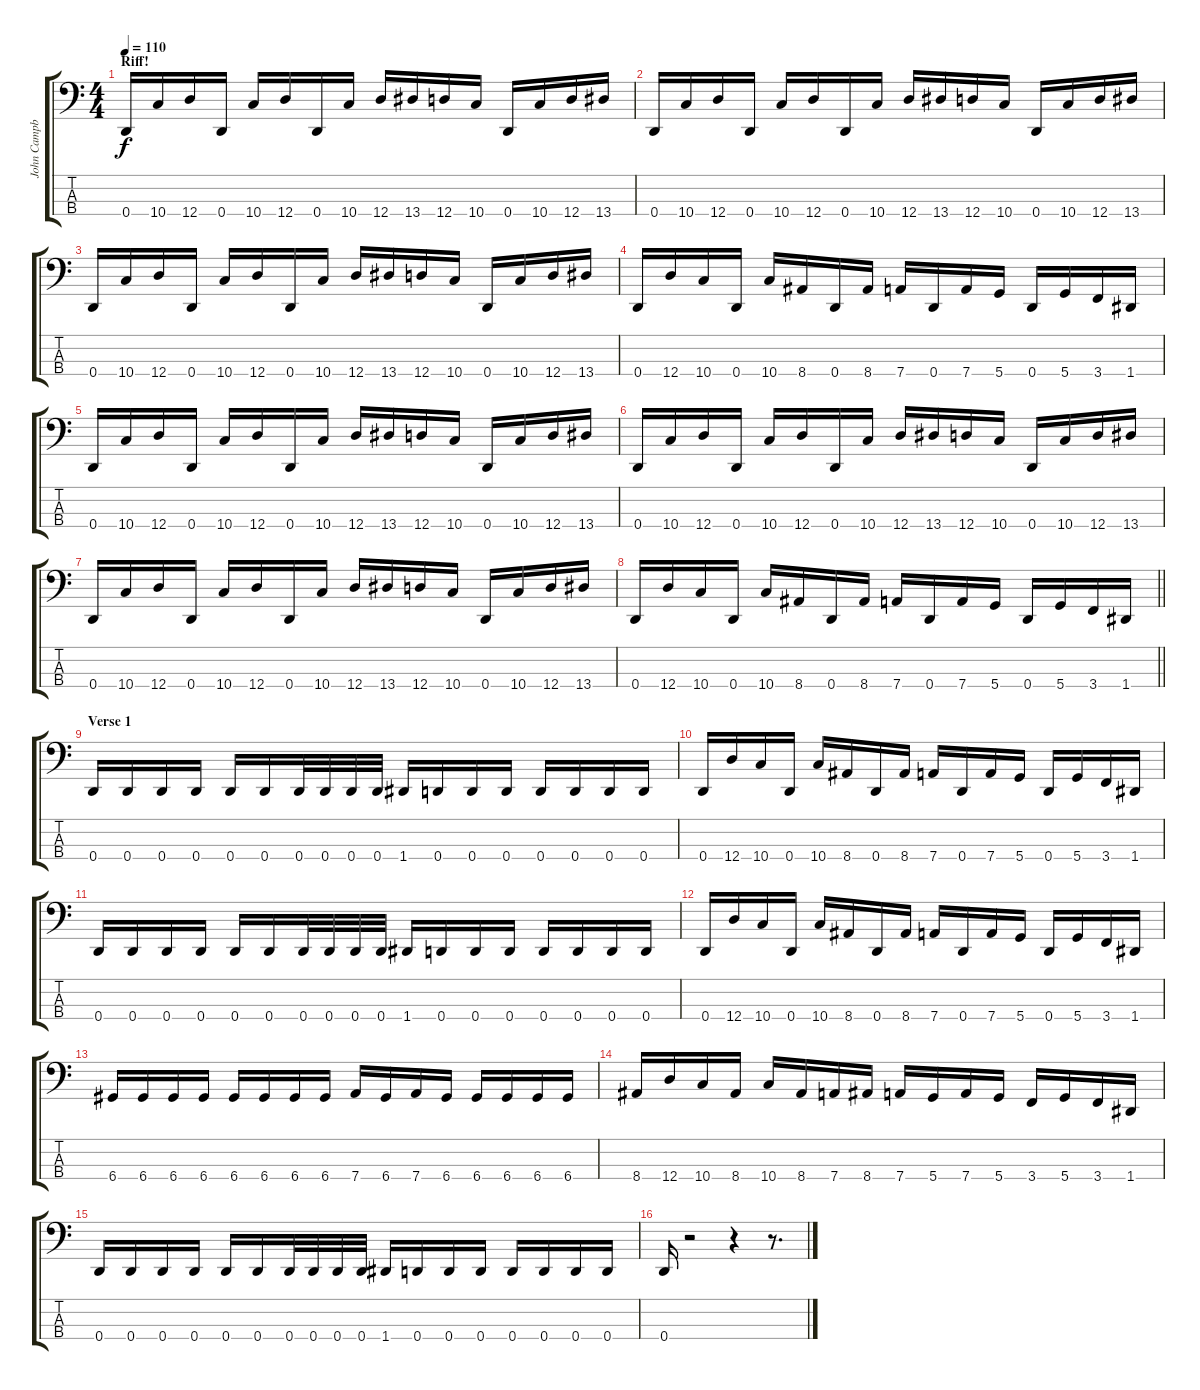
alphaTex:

\track ("John Campbell" "John Campb") {instrument electricbasspick}
\staff {score tabs}
\tuning (G2 D2 A1 D1) {hide}
\ts (4 4)
\section ("" "Riff!")
\tempo 110
\clef f4
\ks c
0.4.16{dy f} 10.4.16 12.4.16 0.4.16 10.4.16 12.4.16 0.4.16 10.4.16 12.4.16 13.4.16 12.4.16 10.4.16 0.4.16 10.4.16 12.4.16 13.4.16 |
0.4.16 10.4.16 12.4.16 0.4.16 10.4.16 12.4.16 0.4.16 10.4.16 12.4.16 13.4.16 12.4.16 10.4.16 0.4.16 10.4.16 12.4.16 13.4.16 |
0.4.16 10.4.16 12.4.16 0.4.16 10.4.16 12.4.16 0.4.16 10.4.16 12.4.16 13.4.16 12.4.16 10.4.16 0.4.16 10.4.16 12.4.16 13.4.16 |
0.4.16 12.4.16 10.4.16 0.4.16 10.4.16 8.4.16 0.4.16 8.4.16 7.4.16 0.4.16 7.4.16 5.4.16 0.4.16 5.4.16 3.4.16 1.4.16 |
0.4.16 10.4.16 12.4.16 0.4.16 10.4.16 12.4.16 0.4.16 10.4.16 12.4.16 13.4.16 12.4.16 10.4.16 0.4.16 10.4.16 12.4.16 13.4.16 |
0.4.16 10.4.16 12.4.16 0.4.16 10.4.16 12.4.16 0.4.16 10.4.16 12.4.16 13.4.16 12.4.16 10.4.16 0.4.16 10.4.16 12.4.16 13.4.16 |
0.4.16 10.4.16 12.4.16 0.4.16 10.4.16 12.4.16 0.4.16 10.4.16 12.4.16 13.4.16 12.4.16 10.4.16 0.4.16 10.4.16 12.4.16 13.4.16 |
\barLineRight lightlight
0.4.16 12.4.16 10.4.16 0.4.16 10.4.16 8.4.16 0.4.16 8.4.16 7.4.16 0.4.16 7.4.16 5.4.16 0.4.16 5.4.16 3.4.16 1.4.16 |
\section ("" "Verse 1")
0.4.16 0.4.16 0.4.16 0.4.16 0.4.16 0.4.16 0.4.32 0.4.32 0.4.32 0.4.32 1.4.16 0.4.16 0.4.16 0.4.16 0.4.16 0.4.16 0.4.16 0.4.16 |
0.4.16 12.4.16 10.4.16 0.4.16 10.4.16 8.4.16 0.4.16 8.4.16 7.4.16 0.4.16 7.4.16 5.4.16 0.4.16 5.4.16 3.4.16 1.4.16 |
0.4.16 0.4.16 0.4.16 0.4.16 0.4.16 0.4.16 0.4.32 0.4.32 0.4.32 0.4.32 1.4.16 0.4.16 0.4.16 0.4.16 0.4.16 0.4.16 0.4.16 0.4.16 |
0.4.16 12.4.16 10.4.16 0.4.16 10.4.16 8.4.16 0.4.16 8.4.16 7.4.16 0.4.16 7.4.16 5.4.16 0.4.16 5.4.16 3.4.16 1.4.16 |
6.4.16 6.4.16 6.4.16 6.4.16 6.4.16 6.4.16 6.4.16 6.4.16 7.4.16 6.4.16 7.4.16 6.4.16 6.4.16 6.4.16 6.4.16 6.4.16 |
8.4.16 12.4.16 10.4.16 8.4.16 10.4.16 8.4.16 7.4.16 8.4.16 7.4.16 5.4.16 7.4.16 5.4.16 3.4.16 5.4.16 3.4.16 1.4.16 |
0.4.16 0.4.16 0.4.16 0.4.16 0.4.16 0.4.16 0.4.32 0.4.32 0.4.32 0.4.32 1.4.16 0.4.16 0.4.16 0.4.16 0.4.16 0.4.16 0.4.16 0.4.16 |
0.4.16 r.2 r.4 r.8{d}
